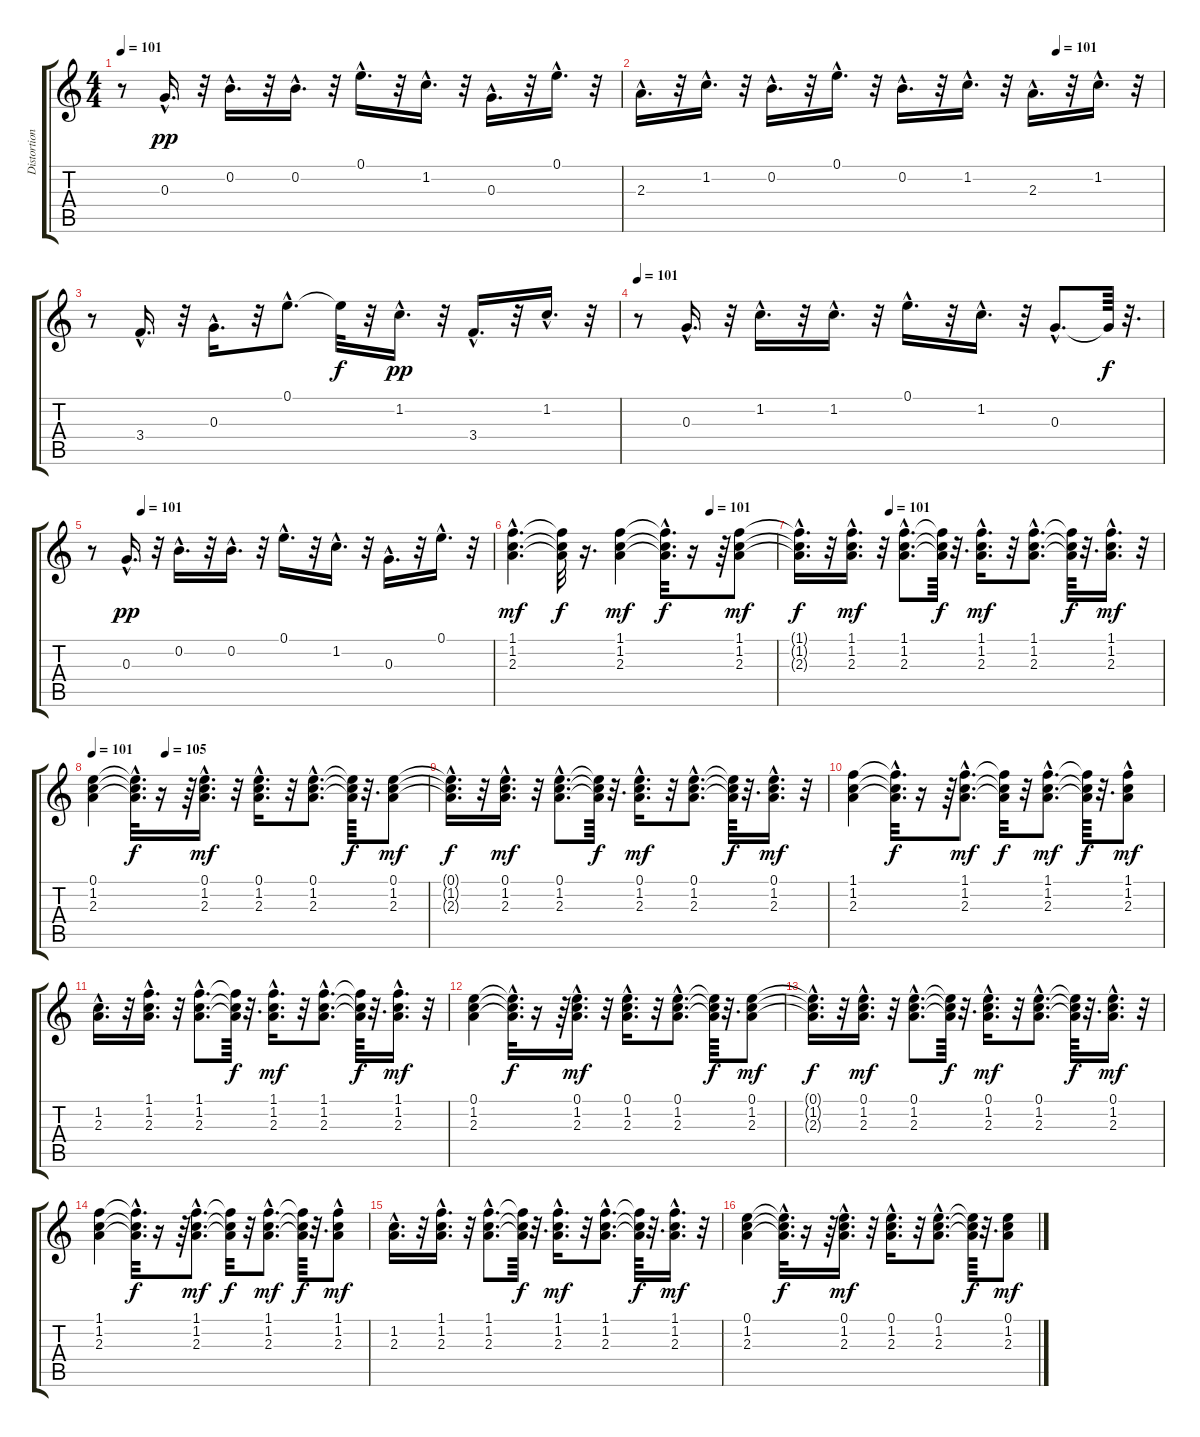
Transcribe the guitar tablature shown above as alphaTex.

\track ("Distortion" "Distortion") {instrument distortionguitar}
\staff {score tabs}
\tuning (E4 B3 G3 D3 A2 E2) {hide}
\ts (4 4)
\tempo 101
\clef g2
\ks c
r.8{dy f} 0.3{hac}.16{d dy pp} r.32 0.2{hac}.16{d} r.32 0.2{hac}.16{d} r.32 0.1{hac}.16{d} r.32 1.2{hac}.16{d} r.32 0.3{hac}.16{d} r.32 0.1{hac}.16{d} r.32 |
\tempo (101 0.796875)
2.3{hac}.16{d} r.32 1.2{hac}.16{d} r.32 0.2{hac}.16{d} r.32 0.1{hac}.16{d} r.32 0.2{hac}.16{d} r.32 1.2{hac}.16{d} r.32 2.3{hac}.16{d} r.32 1.2{hac}.16{d} r.32 |
r.8 3.4{hac}.16{d} r.32 0.3{hac}.16{d} r.32 0.1{hac}.8{d} 0.1{t}.32{dy f} r.32 1.2{hac}.16{d dy pp} r.32 3.4{hac}.16{d} r.32 1.2{hac}.16{d} r.32 |
\tempo 101
r.8 0.3{hac}.16{d} r.32 1.2{hac}.16{d} r.32 1.2{hac}.16{d} r.32 0.1{hac}.16{d} r.32 1.2{hac}.16{d} r.32 0.3{hac}.8{d} 0.3{t}.64{dy f} r.32{d} |
\tempo (101 0.125)
r.8 0.3{hac}.16{d dy pp} r.32 0.2{hac}.16{d} r.32 0.2{hac}.16{d} r.32 0.1{hac}.16{d} r.32 1.2{hac}.16{d} r.32 0.3{hac}.16{d} r.32 0.1{hac}.16{d} r.32 |
\tempo (101 0.75)
(1.1{hac} 1.2{hac} 2.3{hac}).4{d dy mf} (1.1{t} 1.2{t} 2.3{t}).32{dy f} r.16{d} (1.1 1.2 2.3).4{dy mf} (1.1{hac t} 1.2{hac t} 2.3{hac t}).32{d dy f} r.16 r.64 (1.1 1.2 2.3).8{dy mf} |
\tempo (101 0.25)
(1.1{hac t} 1.2{hac t} 2.3{hac t}).16{d dy f} r.32 (1.1{hac} 1.2{hac} 2.3{hac}).16{d dy mf} r.32 (1.1{hac} 1.2{hac} 2.3{hac}).8{d} (1.1{t} 1.2{t} 2.3{t}).64{dy f} r.32{d} (1.1{hac} 1.2{hac} 2.3{hac}).16{d dy mf} r.32 (1.1{hac} 1.2{hac} 2.3{hac}).8{d} (1.1{t} 1.2{t} 2.3{t}).64{dy f} r.32{d} (1.1{hac} 1.2{hac} 2.3{hac}).16{d dy mf} r.32 |
\tempo 101
\tempo (105 0.21875)
(0.1 1.2 2.3).4 (0.1{hac t} 1.2{hac t} 2.3{hac t}).32{d dy f} r.16 r.64 (0.1{hac} 1.2{hac} 2.3{hac}).16{d dy mf} r.32 (0.1{hac} 1.2{hac} 2.3{hac}).16{d} r.32 (0.1{hac} 1.2{hac} 2.3{hac}).8{d} (0.1{t} 1.2{t} 2.3{t}).64{dy f} r.32{d} (0.1 1.2 2.3).8{dy mf} |
(0.1{hac t} 1.2{hac t} 2.3{hac t}).16{d dy f} r.32 (0.1{hac} 1.2{hac} 2.3{hac}).16{d dy mf} r.32 (0.1{hac} 1.2{hac} 2.3{hac}).8{d} (0.1{t} 1.2{t} 2.3{t}).64{dy f} r.32{d} (0.1{hac} 1.2{hac} 2.3{hac}).16{d dy mf} r.32 (0.1{hac} 1.2{hac} 2.3{hac}).8{d} (0.1{t} 1.2{t} 2.3{t}).64{dy f} r.32{d} (0.1{hac} 1.2{hac} 2.3{hac}).16{d dy mf} r.32 |
(1.1 1.2 2.3).4 (1.1{hac t} 1.2{hac t} 2.3{hac t}).32{d dy f} r.16 r.64 (1.1{hac} 1.2{hac} 2.3{hac}).8{d dy mf} (1.1{t} 1.2{t} 2.3{t}).32{dy f} r.32 (1.1{hac} 1.2{hac} 2.3{hac}).8{d dy mf} (1.1{t} 1.2{t} 2.3{t}).64{dy f} r.32{d} (1.1{hac} 1.2 2.3).8{dy mf} |
(1.2{hac} 2.3{hac}).16{d} r.32 (1.1{hac} 1.2{hac} 2.3{hac}).16{d} r.32 (1.1{hac} 1.2{hac} 2.3{hac}).8{d} (1.1{t} 1.2{t} 2.3{t}).64{dy f} r.32{d} (1.1{hac} 1.2{hac} 2.3{hac}).16{d dy mf} r.32 (1.1{hac} 1.2{hac} 2.3{hac}).8{d} (1.1{t} 1.2{t} 2.3{t}).64{dy f} r.32{d} (1.1{hac} 1.2{hac} 2.3{hac}).16{d dy mf} r.32 |
(0.1 1.2 2.3).4 (0.1{hac t} 1.2{hac t} 2.3{hac t}).32{d dy f} r.16 r.64 (0.1{hac} 1.2{hac} 2.3{hac}).16{d dy mf} r.32 (0.1{hac} 1.2{hac} 2.3{hac}).16{d} r.32 (0.1{hac} 1.2{hac} 2.3{hac}).8{d} (0.1{t} 1.2{t} 2.3{t}).64{dy f} r.32{d} (0.1 1.2 2.3).8{dy mf} |
(0.1{hac t} 1.2{hac t} 2.3{hac t}).16{d dy f} r.32 (0.1{hac} 1.2{hac} 2.3{hac}).16{d dy mf} r.32 (0.1{hac} 1.2{hac} 2.3{hac}).8{d} (0.1{t} 1.2{t} 2.3{t}).64{dy f} r.32{d} (0.1{hac} 1.2{hac} 2.3{hac}).16{d dy mf} r.32 (0.1{hac} 1.2{hac} 2.3{hac}).8{d} (0.1{t} 1.2{t} 2.3{t}).64{dy f} r.32{d} (0.1{hac} 1.2{hac} 2.3{hac}).16{d dy mf} r.32 |
(1.1 1.2 2.3).4 (1.1{hac t} 1.2{hac t} 2.3{hac t}).32{d dy f} r.16 r.64 (1.1{hac} 1.2{hac} 2.3{hac}).8{d dy mf} (1.1{t} 1.2{t} 2.3{t}).32{dy f} r.32 (1.1{hac} 1.2{hac} 2.3{hac}).8{d dy mf} (1.1{t} 1.2{t} 2.3{t}).64{dy f} r.32{d} (1.1{hac} 1.2 2.3).8{dy mf} |
(1.2{hac} 2.3{hac}).16{d} r.32 (1.1{hac} 1.2{hac} 2.3{hac}).16{d} r.32 (1.1{hac} 1.2{hac} 2.3{hac}).8{d} (1.1{t} 1.2{t} 2.3{t}).64{dy f} r.32{d} (1.1{hac} 1.2{hac} 2.3{hac}).16{d dy mf} r.32 (1.1{hac} 1.2{hac} 2.3{hac}).8{d} (1.1{t} 1.2{t} 2.3{t}).64{dy f} r.32{d} (1.1{hac} 1.2{hac} 2.3{hac}).16{d dy mf} r.32 |
(0.1 1.2 2.3).4 (0.1{hac t} 1.2{hac t} 2.3{hac t}).32{d dy f} r.16 r.64 (0.1{hac} 1.2{hac} 2.3{hac}).16{d dy mf} r.32 (0.1{hac} 1.2{hac} 2.3{hac}).16{d} r.32 (0.1{hac} 1.2{hac} 2.3{hac}).8{d} (0.1{t} 1.2{t} 2.3{t}).64{dy f} r.32{d} (0.1 1.2 2.3).8{dy mf}
